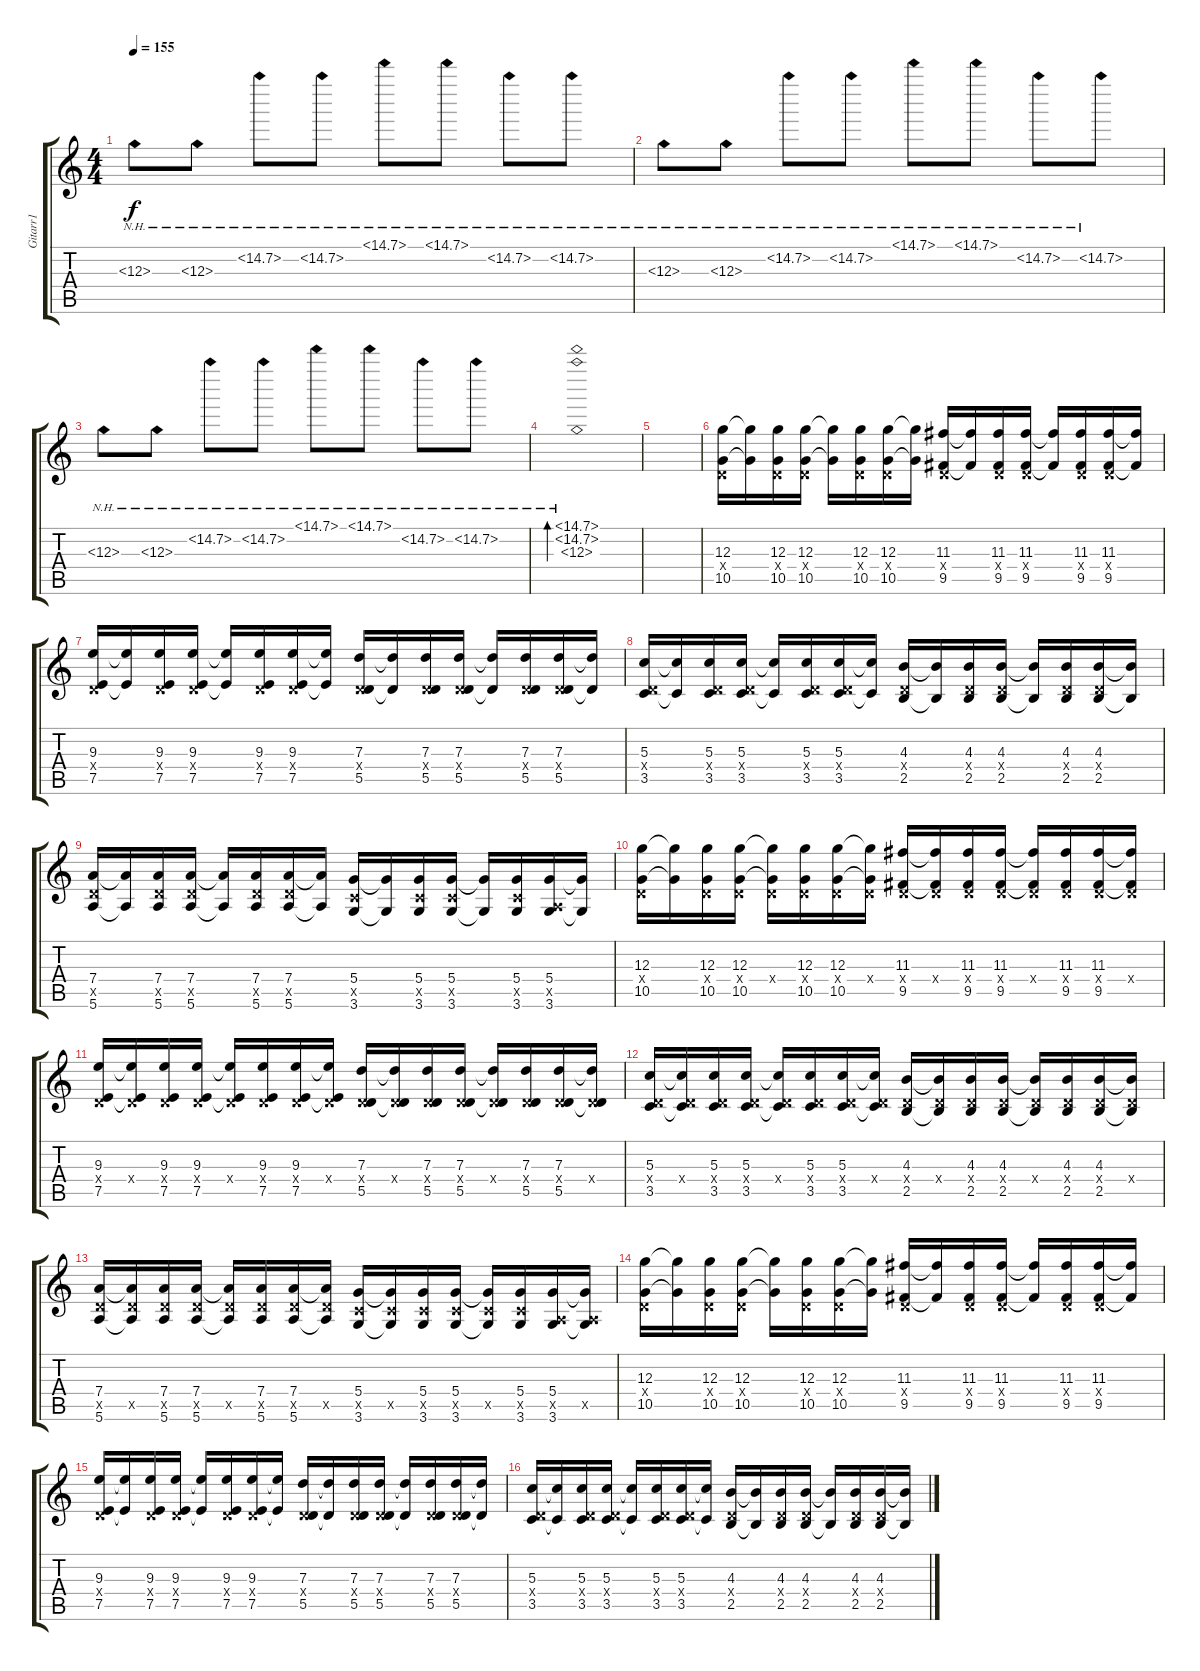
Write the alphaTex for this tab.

\track ("Gitarr1" "Gitarr1") {instrument overdrivenguitar}
\staff {score tabs}
\tuning (E4 B3 G3 D3 A2 E2) {hide}
\ts (4 4)
\tempo 155
\clef g2
\ks c
12.3{nh}.8{dy f instrument electricguitarjazz} 12.3{nh}.8 15.2{nh}.8 15.2{nh}.8 15.1{nh}.8 15.1{nh}.8 15.2{nh}.8 15.2{nh}.8 |
12.3{nh}.8{instrument electricguitarjazz} 12.3{nh}.8 15.2{nh}.8 15.2{nh}.8 15.1{nh}.8 15.1{nh}.8 15.2{nh}.8 15.2{nh}.8 |
12.3{nh}.8{instrument electricguitarjazz} 12.3{nh}.8 15.2{nh}.8 15.2{nh}.8 15.1{nh}.8 15.1{nh}.8 15.2{nh}.8 15.2{nh}.8 |
(15.1{nh} 15.2{nh} 12.3{nh}).1{bd 480 instrument electricguitarjazz} |
|
(12.3 0.4{x} 10.5).16 (12.3{t} 10.5{t}).16 (12.3 0.4{x} 10.5).16 (12.3 0.4{x} 10.5).16 (12.3{t} 10.5{t}).16 (12.3 0.4{x} 10.5).16 (12.3 0.4{x} 10.5).16 (12.3{t} 10.5{t}).16 (11.3 0.4{x} 9.5).16 (11.3{t} 9.5{t}).16 (11.3 0.4{x} 9.5).16 (11.3 0.4{x} 9.5).16 (11.3{t} 9.5{t}).16 (11.3 0.4{x} 9.5).16 (11.3 0.4{x} 9.5).16 (11.3{t} 9.5{t}).16 |
(9.3 0.4{x} 7.5).16 (9.3{t} 7.5{t}).16 (9.3 0.4{x} 7.5).16 (9.3 0.4{x} 7.5).16 (9.3{t} 7.5{t}).16 (9.3 0.4{x} 7.5).16 (9.3 0.4{x} 7.5).16 (9.3{t} 7.5{t}).16 (7.3 0.4{x} 5.5).16 (7.3{t} 5.5{t}).16 (7.3 0.4{x} 5.5).16 (7.3 0.4{x} 5.5).16 (7.3{t} 5.5{t}).16 (7.3 0.4{x} 5.5).16 (7.3 0.4{x} 5.5).16 (7.3{t} 5.5{t}).16 |
(5.3 0.4{x} 3.5).16 (5.3{t} 3.5{t}).16 (5.3 0.4{x} 3.5).16 (5.3 0.4{x} 3.5).16 (5.3{t} 3.5{t}).16 (5.3 0.4{x} 3.5).16 (5.3 0.4{x} 3.5).16 (5.3{t} 3.5{t}).16 (4.3 0.4{x} 2.5).16 (4.3{t} 2.5{t}).16 (4.3 0.4{x} 2.5).16 (4.3 0.4{x} 2.5).16 (4.3{t} 2.5{t}).16 (4.3 0.4{x} 2.5).16 (4.3 0.4{x} 2.5).16 (4.3{t} 2.5{t}).16 |
(7.4 5.5{x} 5.6).16 (7.4{t} 5.6{t}).16 (7.4 5.5{x} 5.6).16 (7.4 5.5{x} 5.6).16 (7.4{t} 5.6{t}).16 (7.4 5.5{x} 5.6).16 (7.4 5.5{x} 5.6).16 (7.4{t} 5.6{t}).16 (5.4 3.5{x} 3.6).16 (5.4{t} 3.6{t}).16 (5.4 3.5{x} 3.6).16 (5.4 3.5{x} 3.6).16 (5.4{t} 3.6{t}).16 (5.4 3.5{x} 3.6).16 (5.4 0.5{x} 3.6).16 (5.4{t} 3.6{t}).16 |
(12.3 0.4{x} 10.5).16 (12.3{t} 10.5{t}).16 (12.3 0.4{x} 10.5).16 (12.3 0.4{x} 10.5).16 (12.3{t} 0.4{x} 10.5{t}).16 (12.3 0.4{x} 10.5).16 (12.3 0.4{x} 10.5).16 (12.3{t} 0.4{x} 10.5{t}).16 (11.3 0.4{x} 9.5).16 (11.3{t} 0.4{x} 9.5{t}).16 (11.3 0.4{x} 9.5).16 (11.3 0.4{x} 9.5).16 (11.3{t} 0.4{x} 9.5{t}).16 (11.3 0.4{x} 9.5).16 (11.3 0.4{x} 9.5).16 (11.3{t} 0.4{x} 9.5{t}).16 |
(9.3 0.4{x} 7.5).16 (9.3{t} 0.4{x} 7.5{t}).16 (9.3 0.4{x} 7.5).16 (9.3 0.4{x} 7.5).16 (9.3{t} 0.4{x} 7.5{t}).16 (9.3 0.4{x} 7.5).16 (9.3 0.4{x} 7.5).16 (9.3{t} 0.4{x} 7.5{t}).16 (7.3 0.4{x} 5.5).16 (7.3{t} 0.4{x} 5.5{t}).16 (7.3 0.4{x} 5.5).16 (7.3 0.4{x} 5.5).16 (7.3{t} 0.4{x} 5.5{t}).16 (7.3 0.4{x} 5.5).16 (7.3 0.4{x} 5.5).16 (7.3{t} 0.4{x} 5.5{t}).16 |
(5.3 0.4{x} 3.5).16 (5.3{t} 0.4{x} 3.5{t}).16 (5.3 0.4{x} 3.5).16 (5.3 0.4{x} 3.5).16 (5.3{t} 0.4{x} 3.5{t}).16 (5.3 0.4{x} 3.5).16 (5.3 0.4{x} 3.5).16 (5.3{t} 0.4{x} 3.5{t}).16 (4.3 0.4{x} 2.5).16 (4.3{t} 0.4{x} 2.5{t}).16 (4.3 0.4{x} 2.5).16 (4.3 0.4{x} 2.5).16 (4.3{t} 0.4{x} 2.5{t}).16 (4.3 0.4{x} 2.5).16 (4.3 0.4{x} 2.5).16 (4.3{t} 0.4{x} 2.5{t}).16 |
(7.4 5.5{x} 5.6).16 (7.4{t} 5.5{x} 5.6{t}).16 (7.4 5.5{x} 5.6).16 (7.4 5.5{x} 5.6).16 (7.4{t} 5.5{x} 5.6{t}).16 (7.4 5.5{x} 5.6).16 (7.4 5.5{x} 5.6).16 (7.4{t} 5.5{x} 5.6{t}).16 (5.4 3.5{x} 3.6).16 (5.4{t} 3.5{x} 3.6{t}).16 (5.4 3.5{x} 3.6).16 (5.4 3.5{x} 3.6).16 (5.4{t} 3.5{x} 3.6{t}).16 (5.4 3.5{x} 3.6).16 (5.4 0.5{x} 3.6).16 (5.4{t} 0.5{x} 3.6{t}).16 |
(12.3 0.4{x} 10.5).16 (12.3{t} 10.5{t}).16 (12.3 0.4{x} 10.5).16 (12.3 0.4{x} 10.5).16 (12.3{t} 10.5{t}).16 (12.3 0.4{x} 10.5).16 (12.3 0.4{x} 10.5).16 (12.3{t} 10.5{t}).16 (11.3 0.4{x} 9.5).16 (11.3{t} 9.5{t}).16 (11.3 0.4{x} 9.5).16 (11.3 0.4{x} 9.5).16 (11.3{t} 9.5{t}).16 (11.3 0.4{x} 9.5).16 (11.3 0.4{x} 9.5).16 (11.3{t} 9.5{t}).16 |
(9.3 0.4{x} 7.5).16 (9.3{t} 7.5{t}).16 (9.3 0.4{x} 7.5).16 (9.3 0.4{x} 7.5).16 (9.3{t} 7.5{t}).16 (9.3 0.4{x} 7.5).16 (9.3 0.4{x} 7.5).16 (9.3{t} 7.5{t}).16 (7.3 0.4{x} 5.5).16 (7.3{t} 5.5{t}).16 (7.3 0.4{x} 5.5).16 (7.3 0.4{x} 5.5).16 (7.3{t} 5.5{t}).16 (7.3 0.4{x} 5.5).16 (7.3 0.4{x} 5.5).16 (7.3{t} 5.5{t}).16 |
(5.3 0.4{x} 3.5).16 (5.3{t} 3.5{t}).16 (5.3 0.4{x} 3.5).16 (5.3 0.4{x} 3.5).16 (5.3{t} 3.5{t}).16 (5.3 0.4{x} 3.5).16 (5.3 0.4{x} 3.5).16 (5.3{t} 3.5{t}).16 (4.3 0.4{x} 2.5).16 (4.3{t} 2.5{t}).16 (4.3 0.4{x} 2.5).16 (4.3 0.4{x} 2.5).16 (4.3{t} 2.5{t}).16 (4.3 0.4{x} 2.5).16 (4.3 0.4{x} 2.5).16 (4.3{t} 2.5{t}).16
